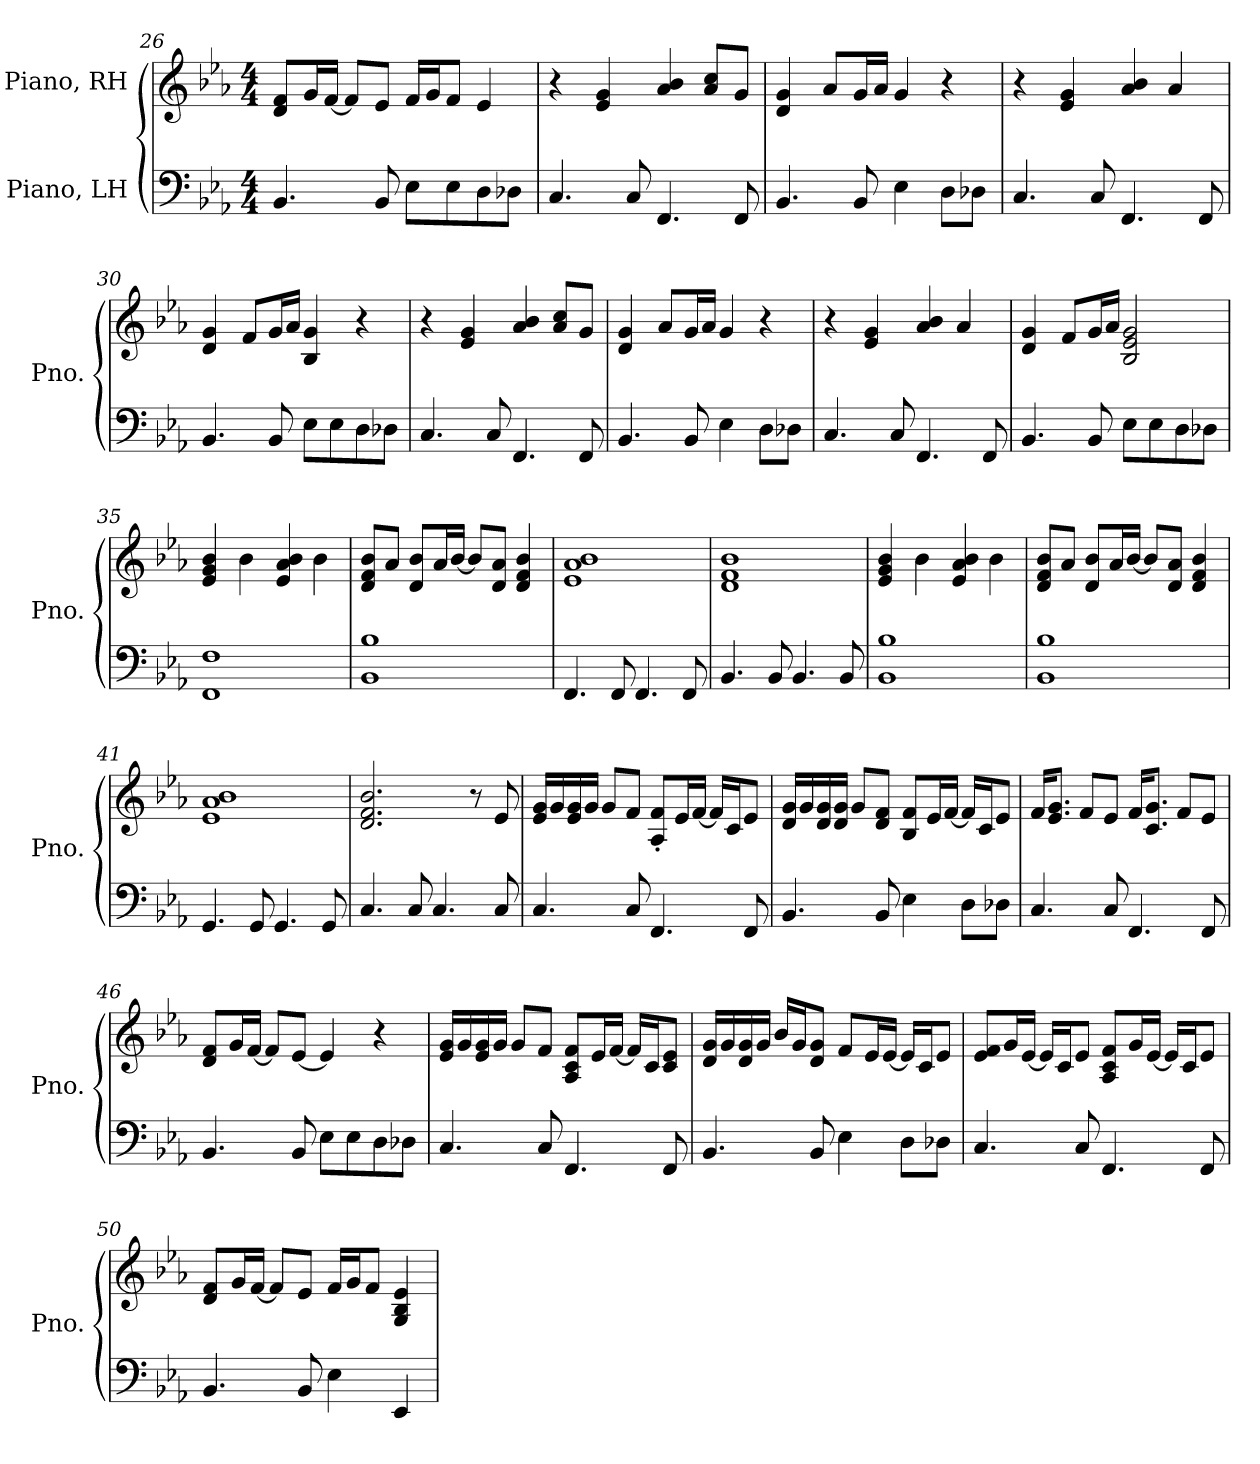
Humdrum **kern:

**kern	**kern
*part2	*part1
*staff2	*staff1
*I"Piano, LH	*I"Piano, RH
*I'Pno.	*I'Pno.
!!LO:LB:g=z
*clefF4	*clefG2
*k[b-e-a-]	*k[b-e-a-]
*M4/4	*M4/4
=26	=26
4.BB-/	8d/ 8f/L
.	16g/L
.	[16f/JJ
.	8f/L]
8BB-/	8e-/J
8E-\L	16f/LL
.	16g/J
8E-\	8f/J
8D\	4e-/
8D-X\J	.
=27	=27
4.C/	4r
.	4e-/ 4g/
8C/	.
4.FF/	4a-/ 4b-/
.	8a-/ 8cc/L
8FF/	8g/J
=28	=28
4.BB-/	4d/ 4g/
.	8a-/L
8BB-/	16g/L
.	16a-/JJ
4E-\	4g/
8D\L	4r
8D-X\J	.
=29	=29
4.C/	4r
.	4e-/ 4g/
8C/	.
4.FF/	4a-/ 4b-/
.	4a-/
8FF/	.
!!LO:LB:g=z
=30	=30
4.BB-/	4d/ 4g/
.	8f/L
8BB-/	16g/L
.	16a-/JJ
8E-\L	4B-/ 4g/
8E-\	.
8D\	4r
8D-X\J	.
=31	=31
4.C/	4r
.	4e-/ 4g/
8C/	.
4.FF/	4a-/ 4b-/
.	8a-/ 8cc/L
8FF/	8g/J
=32	=32
4.BB-/	4d/ 4g/
.	8a-/L
8BB-/	16g/L
.	16a-/JJ
4E-\	4g/
8D\L	4r
8D-X\J	.
=33	=33
4.C/	4r
.	4e-/ 4g/
8C/	.
4.FF/	4a-/ 4b-/
.	4a-/
8FF/	.
=34	=34
4.BB-/	4d/ 4g/
.	8f/L
8BB-/	16g/L
.	16a-/JJ
8E-\L	2B-/ 2e-/ 2g/
8E-\	.
8D\	.
8D-X\J	.
!!LO:LB:g=z
=35	=35
1FF 1F	4e-/ 4g/ 4b-/
.	4b-\
.	4e-/ 4a-/ 4b-/
.	4b-\
=36	=36
1BB- 1B-	8d/ 8f/ 8b-/L
.	8a-/J
.	8d/ 8b-/L
.	16a-/L
.	[16b-/JJ
.	8b-/L]
.	8d/ 8a-/J
.	4d/ 4f/ 4b-/
=37	=37
4.FF/	1e- 1a- 1b-
8FF/	.
4.FF/	.
8FF/	.
=38	=38
4.BB-/	1d 1f 1b-
8BB-/	.
4.BB-/	.
8BB-/	.
=39	=39
1BB- 1B-	4e-/ 4g/ 4b-/
.	4b-\
.	4e-/ 4a-/ 4b-/
.	4b-\
=40	=40
1BB- 1B-	8d/ 8f/ 8b-/L
.	8a-/J
.	8d/ 8b-/L
.	16a-/L
.	[16b-/JJ
.	8b-/L]
.	8d/ 8a-/J
.	4d/ 4f/ 4b-/
!!LO:LB:g=z
=41	=41
4.GG/	1e- 1a- 1b-
8GG/	.
4.GG/	.
8GG/	.
=42	=42
4.C/	2.d/ 2.f/ 2.b-/
8C/	.
4.C/	.
.	8r
8C/	8e-/
=43	=43
4.C/	16e-/ 16g/LL
.	16g/
.	16e-/ 16g/
.	16g/JJ
.	8g/L
8C/	8f/J
4.FF/	8A-/' 8f/'L
.	16e-/L
.	[16f/JJ
.	16f/LL]
.	16c/J
8FF/	8e-/J
=44	=44
4.BB-/	16d/ 16g/LL
.	16g/
.	16d/ 16g/
.	16d/ 16g/JJ
.	8g/L
8BB-/	8d/ 8f/J
4E-\	8B-/ 8f/L
.	16e-/L
.	[16f/JJ
8D\L	16f/LL]
.	16c/J
8D-X\J	8e-/J
!!LO:LB:g=z
=45	=45
4.C/	16f/KL
.	8.e-/ 8.g/J
.	8f/L
8C/	8e-/J
4.FF/	16f/KL
.	8.c/ 8.g/J
.	8f/L
8FF/	8e-/J
=46	=46
4.BB-/	8d/ 8f/L
.	16g/L
.	[16f/JJ
.	8f/L]
8BB-/	[8e-/J
8E-\L	4e-/]
8E-\	.
8D\	4r
8D-X\J	.
=47	=47
4.C/	16e-/ 16g/LL
.	16g/
.	16e-/ 16g/
.	16g/JJ
.	8g/L
8C/	8f/J
4.FF/	8A-/ 8c/ 8f/L
.	16e-/L
.	[16f/JJ
.	16f/LL]
.	16c/J
8FF/	8c/ 8e-/J
!!LO:PB:g=z
=48	=48
4.BB-/	16d/ 16g/LL
.	16g/
.	16d/ 16g/
.	16g/JJ
.	16b-/LL
.	16g/J
8BB-/	8d/ 8g/J
4E-\	8f/L
.	16e-/L
.	[16e-/JJ
8D\L	16e-/LL]
.	16c/J
8D-X\J	8e-/J
=49	=49
4.C/	8e-/ 8f/L
.	16g/L
.	[16e-/JJ
.	16e-/LL]
.	16c/J
8C/	8e-/J
4.FF/	8A-/ 8c/ 8f/L
.	16g/L
.	[16e-/JJ
.	16e-/LL]
.	16c/J
8FF/	8e-/J
=50	=50
4.BB-/	8d/ 8f/L
.	16g/L
.	[16f/JJ
.	8f/L]
8BB-/	8e-/J
4E-\	16f/LL
.	16g/J
.	8f/J
4EE-/	4G/ 4B-/ 4e-/
=	=
*-	*-
